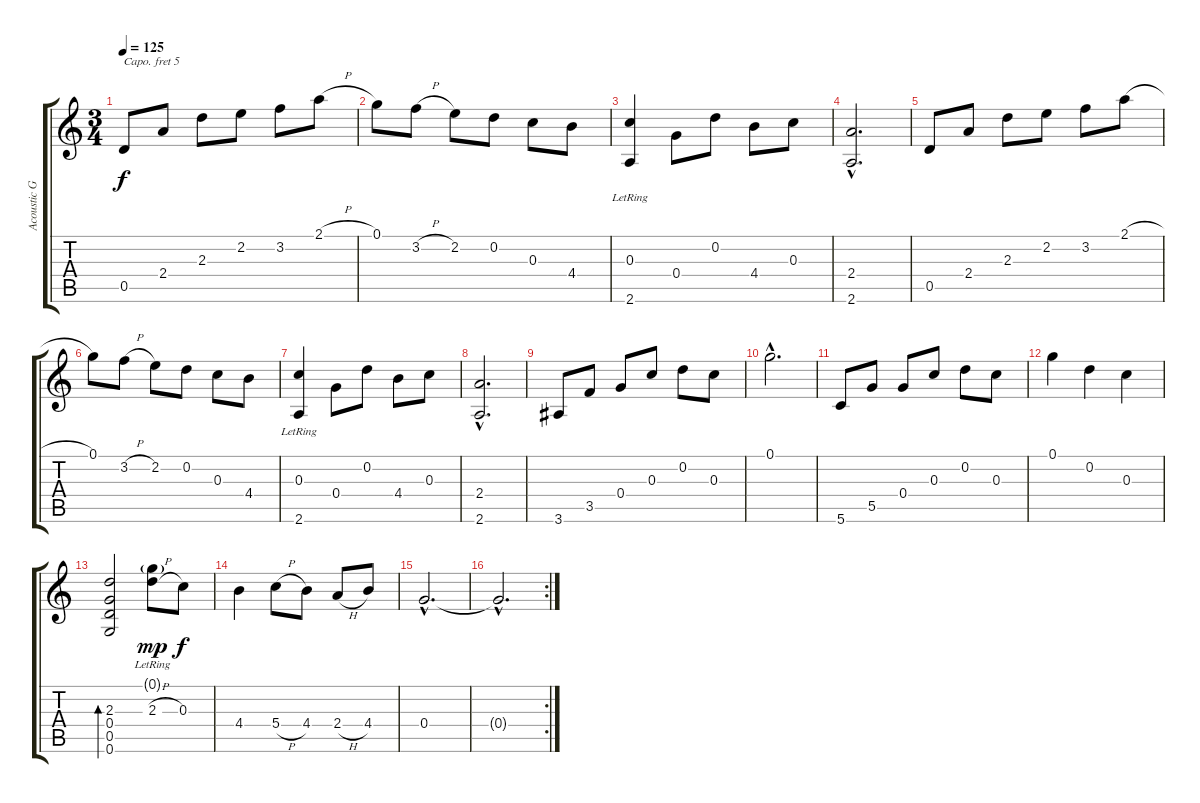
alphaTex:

\track ("Acoustic Guitar" "Acoustic G") {instrument acousticguitarnylon}
\staff {score tabs}
\capo 5
\tuning (D4 A3 G3 D3 A2 D2) {hide}
\ts (3 4)
\tempo 125
\clef g2
\ks c
0.5.8{dy f instrument acousticguitarnylon} 2.4.8 2.3.8 2.2.8 3.2.8 2.1{h}.8 |
0.1.8 3.2{h}.8 2.2.8 0.2.8 0.3.8 4.4.8 |
(0.3{lr} 2.6).4 0.4.8 0.2.8 4.4.8 0.3.8 |
(2.4{hac} 2.6{hac}).2{d} |
0.5.8 2.4.8 2.3.8 2.2.8 3.2.8 2.1{h}.8 |
0.1.8 3.2{h}.8 2.2.8 0.2.8 0.3.8 4.4.8 |
(0.3{lr} 2.6).4 0.4.8 0.2.8 4.4.8 0.3.8 |
(2.4{hac} 2.6{hac}).2{d} |
3.6.8 3.5.8 0.4.8 0.3.8 0.2.8 0.3.8 |
0.1{hac}.2{d} |
5.6.8 5.5.8 0.4.8 0.3.8 0.2.8 0.3.8 |
0.1.4 0.2.4 0.3.4 |
(2.3 0.4 0.5 0.6).2{bd 240} (0.1{g lr} 2.3{h}).8{dy mp} 0.3.8{dy f} |
4.4.4 5.4{h}.8 4.4.8 2.4{h}.8 4.4.8 |
0.4{hac}.2{d} |
\rc 2
0.4{hac t}.2{d}
